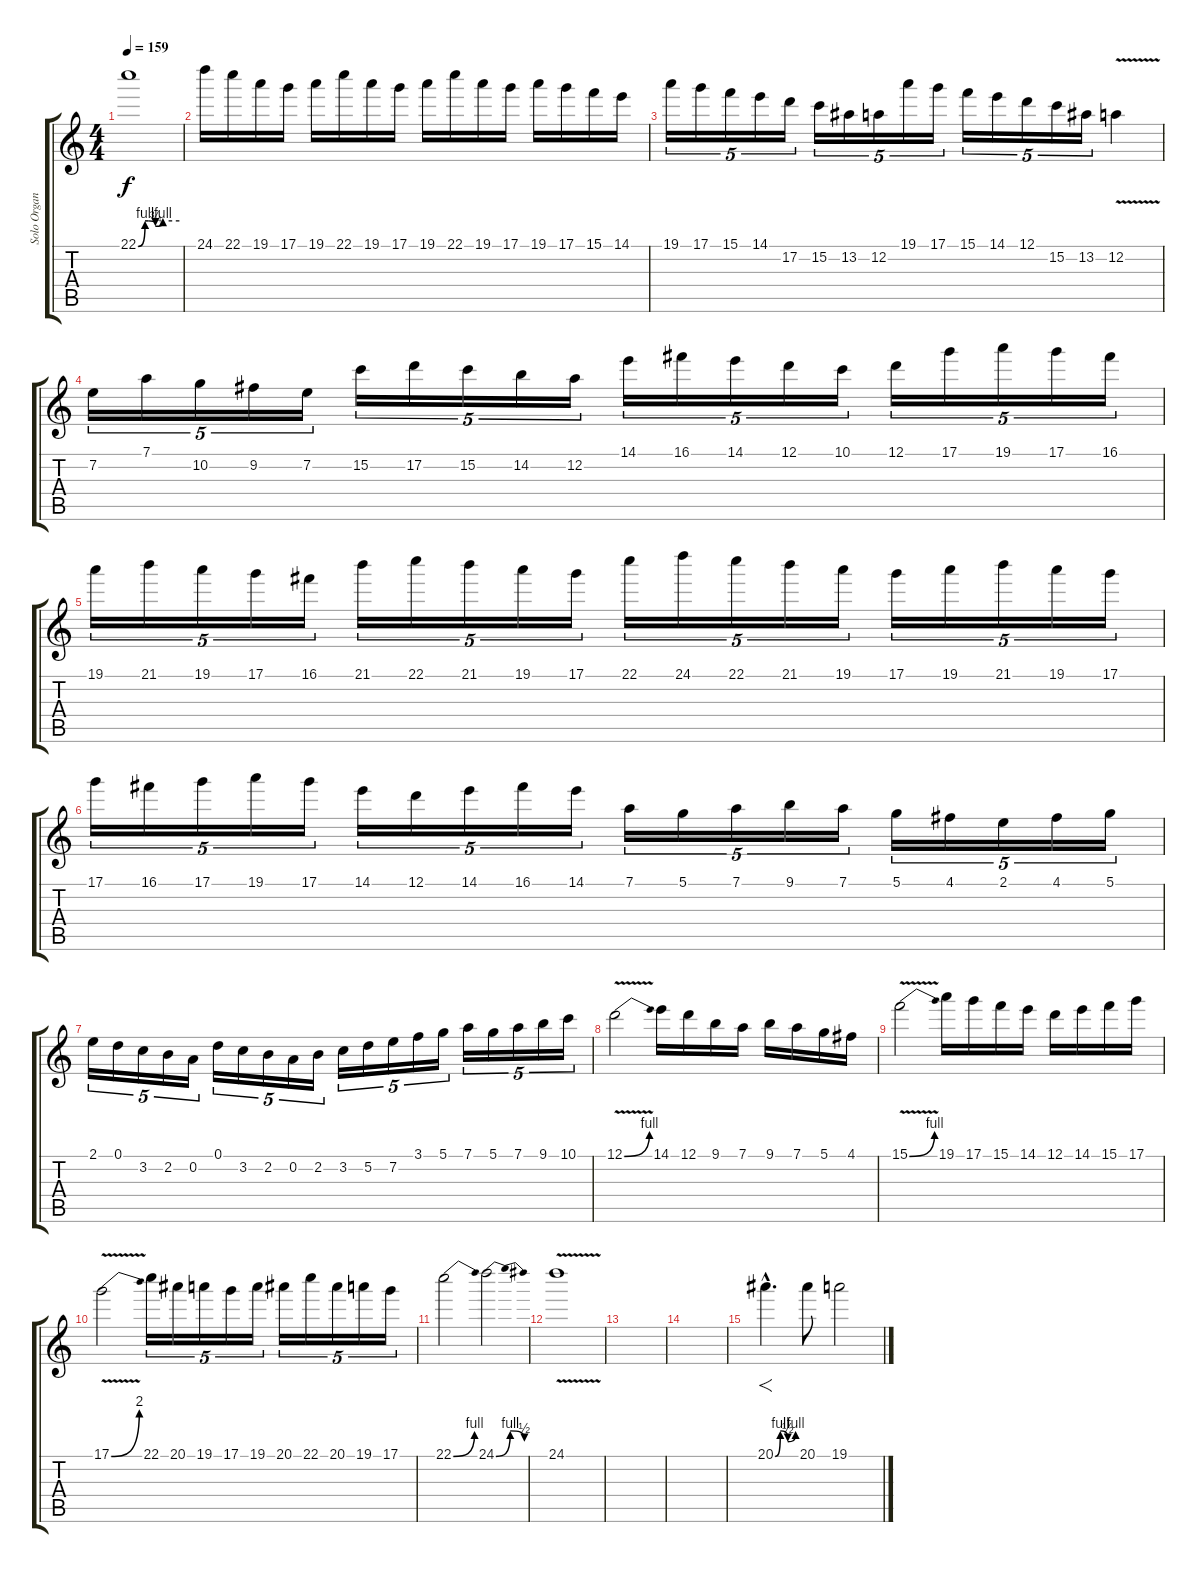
\track ("Solo Organ" "Solo Organ") {instrument overdrivenguitar}
\staff {score tabs}
\tuning (D4 A3 F3 C3 G2 C2) {hide}
\ts (4 4)
\tempo 159
\clef g2
\ks c
22.1{be (custom 0 0 10 4 15 4 25 3 36 4 60 4)}.1{dy f} |
24.1.16 22.1.16 19.1.16 17.1.16 19.1.16 22.1.16 19.1.16 17.1.16 19.1.16 22.1.16 19.1.16 17.1.16 19.1.16 17.1.16 15.1.16 14.1.16 |
19.1.16{tu (5 4)} 17.1.16{tu (5 4)} 15.1.16{tu (5 4)} 14.1.16{tu (5 4)} 17.2.16{tu (5 4)} 15.2.16{tu (5 4)} 13.2.16{tu (5 4)} 12.2.16{tu (5 4)} 19.1.16{tu (5 4)} 17.1.16{tu (5 4)} 15.1.16{tu (5 4)} 14.1.16{tu (5 4)} 12.1.16{tu (5 4)} 15.2.16{tu (5 4)} 13.2.16{tu (5 4)} 12.2{v}.4 |
7.2.16{tu (5 4)} 7.1.16{tu (5 4)} 10.2.16{tu (5 4)} 9.2.16{tu (5 4)} 7.2.16{tu (5 4)} 15.2.16{tu (5 4)} 17.2.16{tu (5 4)} 15.2.16{tu (5 4)} 14.2.16{tu (5 4)} 12.2.16{tu (5 4)} 14.1.16{tu (5 4)} 16.1.16{tu (5 4)} 14.1.16{tu (5 4)} 12.1.16{tu (5 4)} 10.1.16{tu (5 4)} 12.1.16{tu (5 4)} 17.1.16{tu (5 4)} 19.1.16{tu (5 4)} 17.1.16{tu (5 4)} 16.1.16{tu (5 4)} |
19.1.16{tu (5 4)} 21.1.16{tu (5 4)} 19.1.16{tu (5 4)} 17.1.16{tu (5 4)} 16.1.16{tu (5 4)} 21.1.16{tu (5 4)} 22.1.16{tu (5 4)} 21.1.16{tu (5 4)} 19.1.16{tu (5 4)} 17.1.16{tu (5 4)} 22.1.16{tu (5 4)} 24.1.16{tu (5 4)} 22.1.16{tu (5 4)} 21.1.16{tu (5 4)} 19.1.16{tu (5 4)} 17.1.16{tu (5 4)} 19.1.16{tu (5 4)} 21.1.16{tu (5 4)} 19.1.16{tu (5 4)} 17.1.16{tu (5 4)} |
17.1.16{tu (5 4)} 16.1.16{tu (5 4)} 17.1.16{tu (5 4)} 19.1.16{tu (5 4)} 17.1.16{tu (5 4)} 14.1.16{tu (5 4)} 12.1.16{tu (5 4)} 14.1.16{tu (5 4)} 16.1.16{tu (5 4)} 14.1.16{tu (5 4)} 7.1.16{tu (5 4)} 5.1.16{tu (5 4)} 7.1.16{tu (5 4)} 9.1.16{tu (5 4)} 7.1.16{tu (5 4)} 5.1.16{tu (5 4)} 4.1.16{tu (5 4)} 2.1.16{tu (5 4)} 4.1.16{tu (5 4)} 5.1.16{tu (5 4)} |
2.1.16{tu (5 4)} 0.1.16{tu (5 4)} 3.2.16{tu (5 4)} 2.2.16{tu (5 4)} 0.2.16{tu (5 4)} 0.1.16{tu (5 4)} 3.2.16{tu (5 4)} 2.2.16{tu (5 4)} 0.2.16{tu (5 4)} 2.2.16{tu (5 4)} 3.2.16{tu (5 4)} 5.2.16{tu (5 4)} 7.2.16{tu (5 4)} 3.1.16{tu (5 4)} 5.1.16{tu (5 4)} 7.1.16{tu (5 4)} 5.1.16{tu (5 4)} 7.1.16{tu (5 4)} 9.1.16{tu (5 4)} 10.1.16{tu (5 4)} |
12.1{be (bend 0 0 60 4) v}.2 14.1.16 12.1.16 9.1.16 7.1.16 9.1.16 7.1.16 5.1.16 4.1.16 |
15.1{be (bend 0 0 60 4) v}.2 19.1.16 17.1.16 15.1.16 14.1.16 12.1.16 14.1.16 15.1.16 17.1.16 |
17.1{be (bend 0 0 60 8) v}.2 22.1.16{tu (5 4)} 20.1.16{tu (5 4)} 19.1.16{tu (5 4)} 17.1.16{tu (5 4)} 19.1.16{tu (5 4)} 20.1.16{tu (5 4)} 22.1.16{tu (5 4)} 20.1.16{tu (5 4)} 19.1.16{tu (5 4)} 17.1.16{tu (5 4)} |
22.1{be (bend 0 0 60 4)}.2 24.1{be (bendrelease 0 0 30 4 45 4 60 2)}.2 |
24.1{v}.1 |
|
|
20.1{be (custom 0 0 15 4 37 2 60 4) hac}.4{f d volume 12 instrument synthbrass2} 20.1.8 19.1.2
